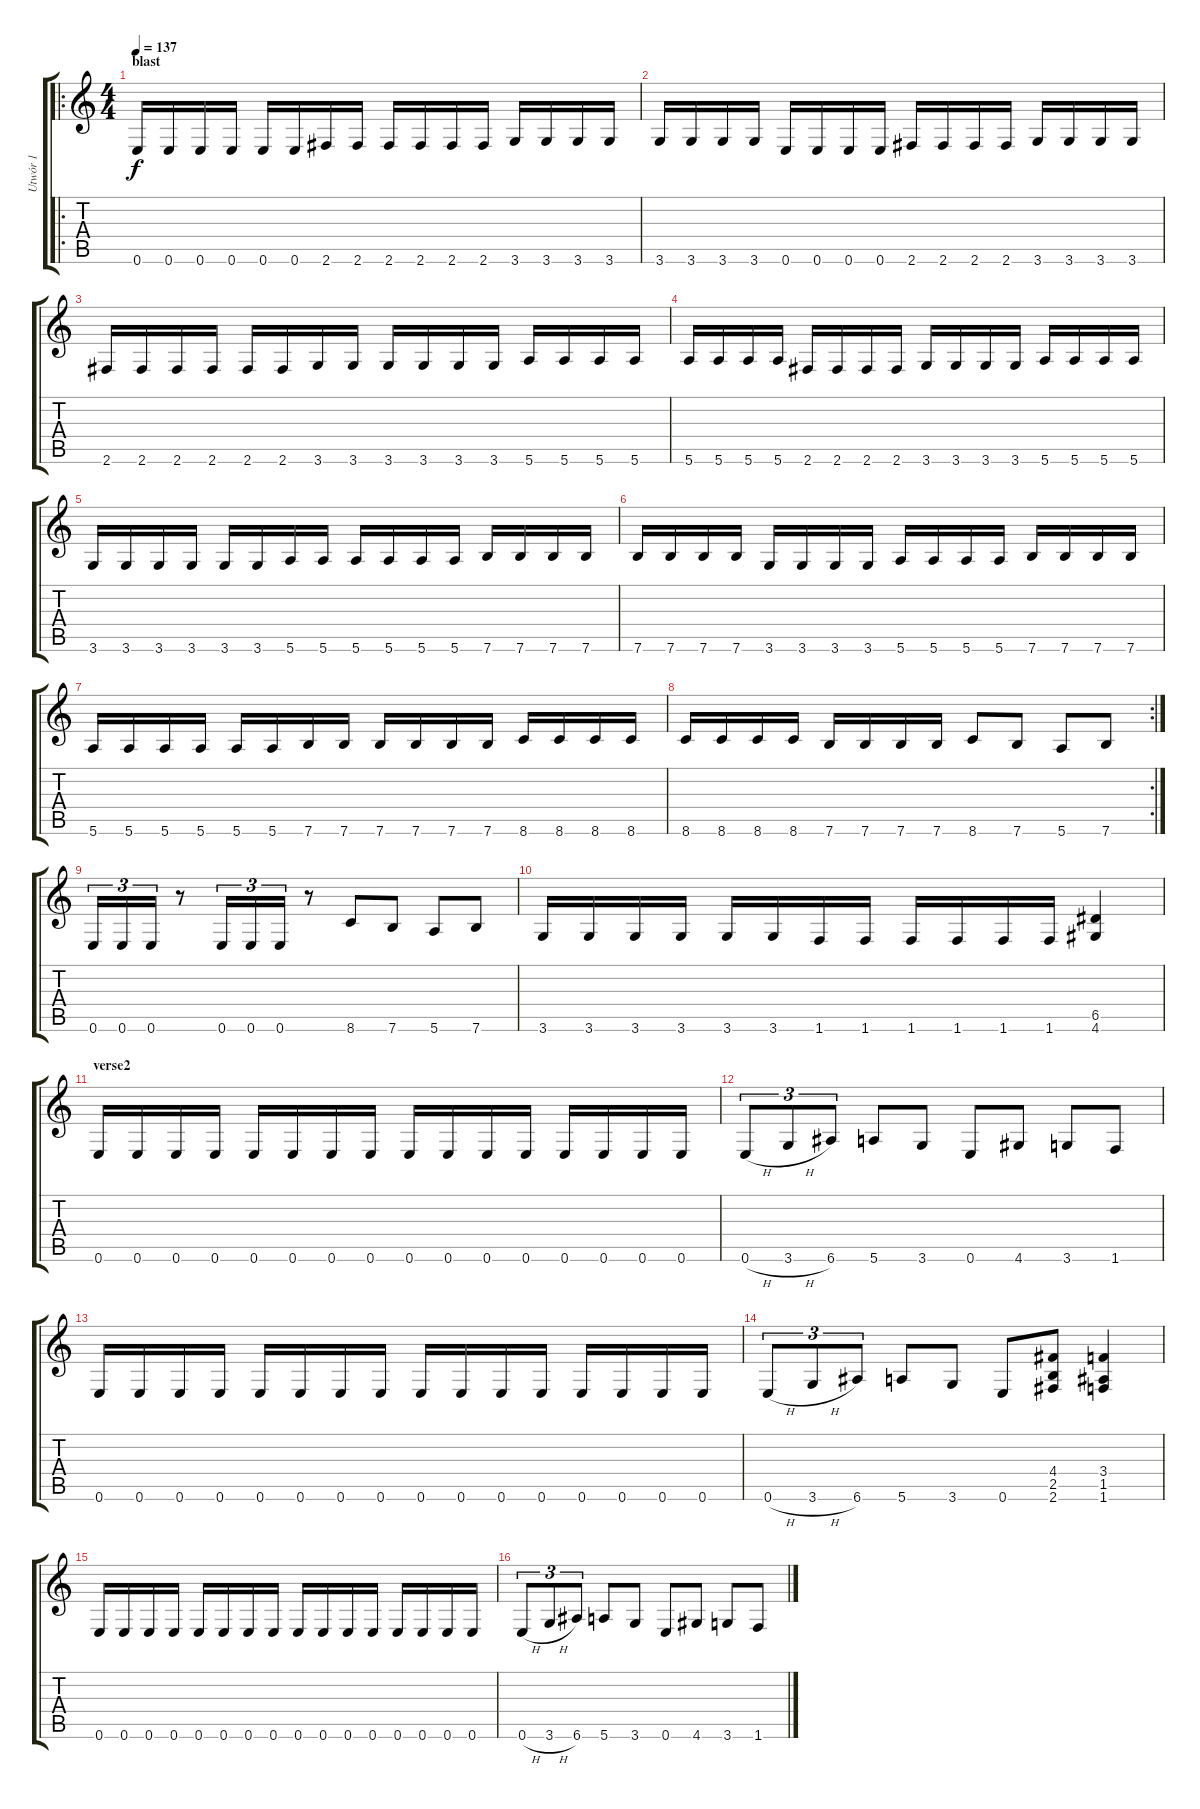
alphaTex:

\track ("Utwór 1" "Utwór 1") {instrument acousticguitarnylon}
\staff {score tabs}
\tuning (E4 B3 G3 D3 A2 E2) {hide}
\ro
\ts (4 4)
\section ("" "blast")
\tempo 137
\clef g2
\ks c
0.6.16{dy f} 0.6.16 0.6.16 0.6.16 0.6.16 0.6.16 2.6.16 2.6.16 2.6.16 2.6.16 2.6.16 2.6.16 3.6.16 3.6.16 3.6.16 3.6.16 |
3.6.16 3.6.16 3.6.16 3.6.16 0.6.16 0.6.16 0.6.16 0.6.16 2.6.16 2.6.16 2.6.16 2.6.16 3.6.16 3.6.16 3.6.16 3.6.16 |
2.6.16 2.6.16 2.6.16 2.6.16 2.6.16 2.6.16 3.6.16 3.6.16 3.6.16 3.6.16 3.6.16 3.6.16 5.6.16 5.6.16 5.6.16 5.6.16 |
5.6.16 5.6.16 5.6.16 5.6.16 2.6.16 2.6.16 2.6.16 2.6.16 3.6.16 3.6.16 3.6.16 3.6.16 5.6.16 5.6.16 5.6.16 5.6.16 |
3.6.16 3.6.16 3.6.16 3.6.16 3.6.16 3.6.16 5.6.16 5.6.16 5.6.16 5.6.16 5.6.16 5.6.16 7.6.16 7.6.16 7.6.16 7.6.16 |
7.6.16 7.6.16 7.6.16 7.6.16 3.6.16 3.6.16 3.6.16 3.6.16 5.6.16 5.6.16 5.6.16 5.6.16 7.6.16 7.6.16 7.6.16 7.6.16 |
5.6.16 5.6.16 5.6.16 5.6.16 5.6.16 5.6.16 7.6.16 7.6.16 7.6.16 7.6.16 7.6.16 7.6.16 8.6.16 8.6.16 8.6.16 8.6.16 |
\rc 2
8.6.16 8.6.16 8.6.16 8.6.16 7.6.16 7.6.16 7.6.16 7.6.16 8.6.8 7.6.8 5.6.8 7.6.8 |
0.6.16{tu (3 2)} 0.6.16{tu (3 2)} 0.6.16{tu (3 2)} r.8 0.6.16{tu (3 2)} 0.6.16{tu (3 2)} 0.6.16{tu (3 2)} r.8 8.6.8 7.6.8 5.6.8 7.6.8 |
3.6.16 3.6.16 3.6.16 3.6.16 3.6.16 3.6.16 1.6.16 1.6.16 1.6.16 1.6.16 1.6.16 1.6.16 (6.5 4.6).4 |
\section ("" "verse2")
0.6.16 0.6.16 0.6.16 0.6.16 0.6.16 0.6.16 0.6.16 0.6.16 0.6.16 0.6.16 0.6.16 0.6.16 0.6.16 0.6.16 0.6.16 0.6.16 |
0.6{h}.8{tu (3 2)} 3.6{h}.8{tu (3 2)} 6.6.8{tu (3 2)} 5.6.8 3.6.8 0.6.8 4.6.8 3.6.8 1.6.8 |
0.6.16 0.6.16 0.6.16 0.6.16 0.6.16 0.6.16 0.6.16 0.6.16 0.6.16 0.6.16 0.6.16 0.6.16 0.6.16 0.6.16 0.6.16 0.6.16 |
0.6{h}.8{tu (3 2)} 3.6{h}.8{tu (3 2)} 6.6.8{tu (3 2)} 5.6.8 3.6.8 0.6.8 (4.4 2.5 2.6).8 (3.4 1.5 1.6).4 |
0.6.16 0.6.16 0.6.16 0.6.16 0.6.16 0.6.16 0.6.16 0.6.16 0.6.16 0.6.16 0.6.16 0.6.16 0.6.16 0.6.16 0.6.16 0.6.16 |
0.6{h}.8{tu (3 2)} 3.6{h}.8{tu (3 2)} 6.6.8{tu (3 2)} 5.6.8 3.6.8 0.6.8 4.6.8 3.6.8 1.6.8
